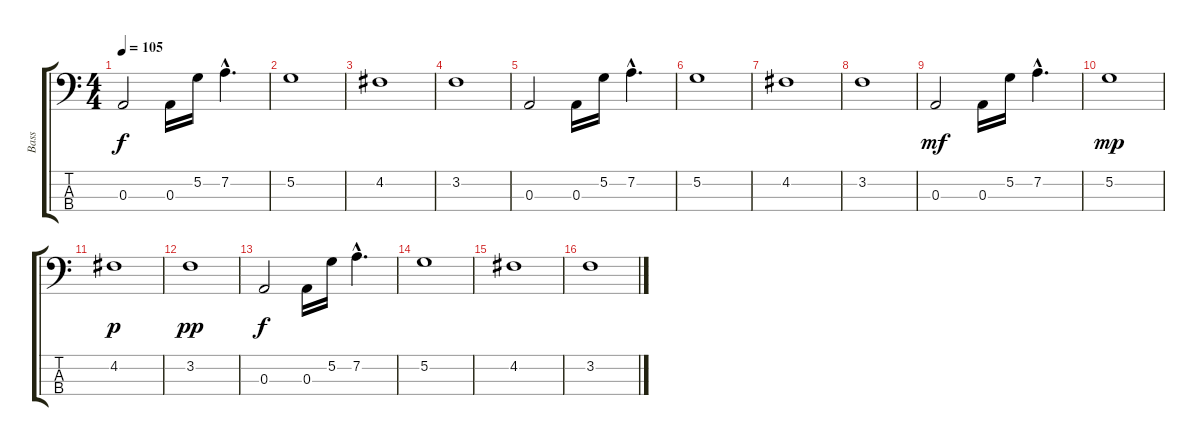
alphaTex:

\track ("Bass" "Bass") {instrument electricbasspick}
\staff {score tabs}
\tuning (G2 D2 A1 E1) {hide}
\ts (4 4)
\tempo 105
\clef f4
\ks c
0.3.2{dy f} 0.3.16 5.2.16 7.2{hac}.4{d} |
5.2.1 |
4.2.1 |
3.2.1 |
0.3.2 0.3.16 5.2.16 7.2{hac}.4{d} |
5.2.1 |
4.2.1 |
3.2.1 |
0.3.2{dy mf} 0.3.16 5.2.16 7.2{hac}.4{d} |
5.2.1{dy mp} |
4.2.1{dy p} |
3.2.1{dy pp} |
0.3.2{dy f} 0.3.16 5.2.16 7.2{hac}.4{d} |
5.2.1 |
4.2.1 |
3.2.1
